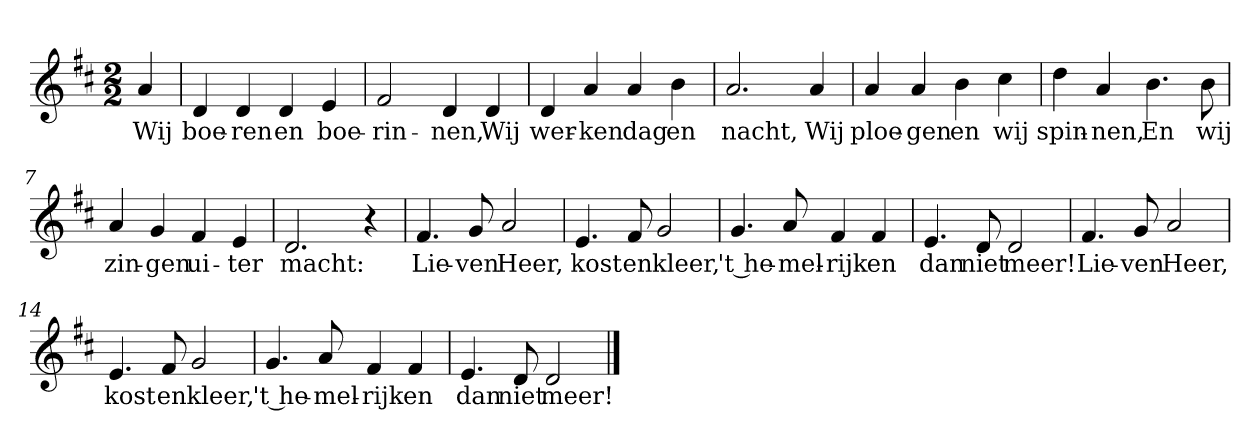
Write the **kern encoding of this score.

**kern	**text
*part1	*part1
*staff1	*staff1
*clefG2	*
*k[f#c#]	*
*D:	*
*M2/2	*
*MM120	*
=	=
4a	Wij
=1	=1
4d	boe-
4d	-ren
4d	en
4e	boe-
=2	=2
2f#	-rin-
4d	-nen,
4d	Wij
=3	=3
4d	wer-
4a	-ken
4a	dag
4b	en
=4	=4
2.a	nacht,
4a	Wij
=5	=5
4a	ploe-
4a	-gen
4b	en
4cc#	wij
=6	=6
4dd	spin-
4a	-nen,
4.b	En
8b	wij
=7	=7
4a	zin-
4g	-gen
4f#	ui-
4e	-ter
=8	=8
2.d	macht:
4r	.
=9	=9
4.f#	Lie-
8g	-ven
2a	Heer,
=10	=10
4.e	kost
8f#	en
2g	kleer,
=11	=11
4.g	't he-
8a	-mel-
4f#	-rijk
4f#	en
=12	=12
4.e	dan
8d	niet
2d	meer!
=13	=13
4.f#	Lie-
8g	-ven
2a	Heer,
=14	=14
4.e	kost
8f#	en
2g	kleer,
=15	=15
4.g	't he-
8a	-mel-
4f#	-rijk
4f#	en
=16	=16
4.e	dan
8d	niet
2d	meer!
==	==
*-	*-
